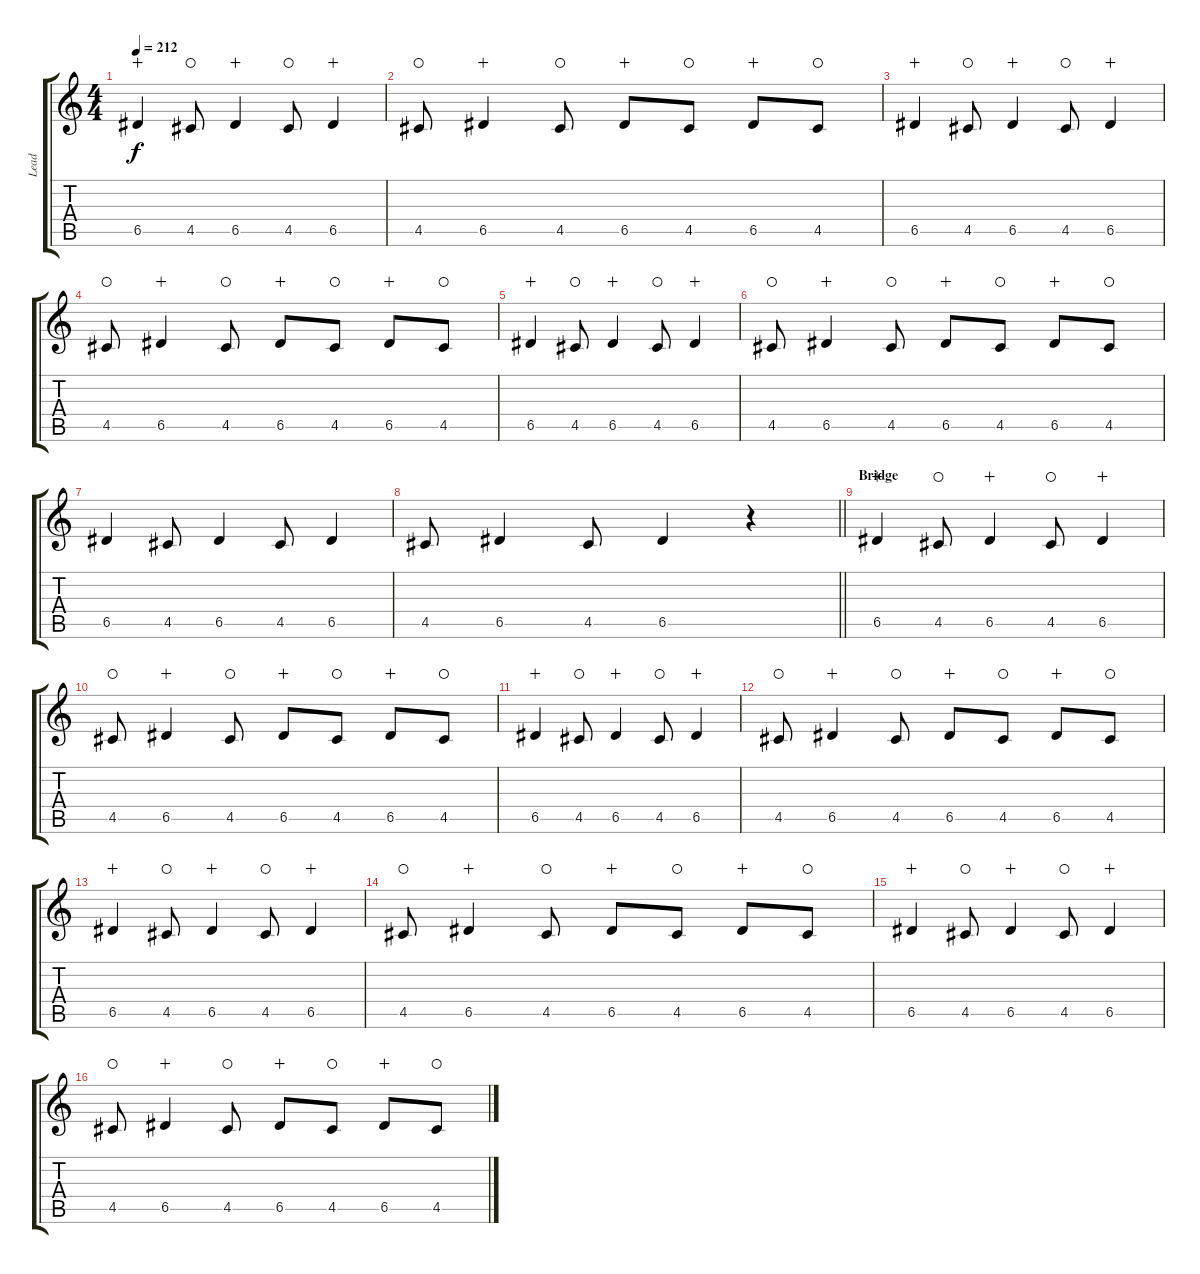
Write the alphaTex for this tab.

\track ("Lead" "Lead") {instrument distortionguitar}
\staff {score tabs}
\tuning (E4 B3 G3 D3 A2 D2) {hide}
\ts (4 4)
\tempo 212
\clef g2
\ks c
6.5.4{dy f wahc} 4.5.8{waho} 6.5.4{wahc} 4.5.8{waho} 6.5.4{wahc} |
4.5.8{waho} 6.5.4{wahc} 4.5.8{waho} 6.5.8{wahc} 4.5.8{waho} 6.5.8{wahc} 4.5.8{waho} |
6.5.4{wahc} 4.5.8{waho} 6.5.4{wahc} 4.5.8{waho} 6.5.4{wahc} |
4.5.8{waho} 6.5.4{wahc} 4.5.8{waho} 6.5.8{wahc} 4.5.8{waho} 6.5.8{wahc} 4.5.8{waho} |
6.5.4{wahc} 4.5.8{waho} 6.5.4{wahc} 4.5.8{waho} 6.5.4{wahc} |
4.5.8{waho} 6.5.4{wahc} 4.5.8{waho} 6.5.8{wahc} 4.5.8{waho} 6.5.8{wahc} 4.5.8{waho} |
6.5.4 4.5.8 6.5.4 4.5.8 6.5.4 |
\barLineRight lightlight
4.5.8 6.5.4 4.5.8 6.5.4 r.4 |
\section ("" "Bridge")
6.5.4{wahc} 4.5.8{waho} 6.5.4{wahc} 4.5.8{waho} 6.5.4{wahc} |
4.5.8{waho} 6.5.4{wahc} 4.5.8{waho} 6.5.8{wahc} 4.5.8{waho} 6.5.8{wahc} 4.5.8{waho} |
6.5.4{wahc} 4.5.8{waho} 6.5.4{wahc} 4.5.8{waho} 6.5.4{wahc} |
4.5.8{waho} 6.5.4{wahc} 4.5.8{waho} 6.5.8{wahc} 4.5.8{waho} 6.5.8{wahc} 4.5.8{waho} |
6.5.4{wahc} 4.5.8{waho} 6.5.4{wahc} 4.5.8{waho} 6.5.4{wahc} |
4.5.8{waho} 6.5.4{wahc} 4.5.8{waho} 6.5.8{wahc} 4.5.8{waho} 6.5.8{wahc} 4.5.8{waho} |
6.5.4{wahc} 4.5.8{waho} 6.5.4{wahc} 4.5.8{waho} 6.5.4{wahc} |
4.5.8{waho} 6.5.4{wahc} 4.5.8{waho} 6.5.8{wahc} 4.5.8{waho} 6.5.8{wahc} 4.5.8{waho}
